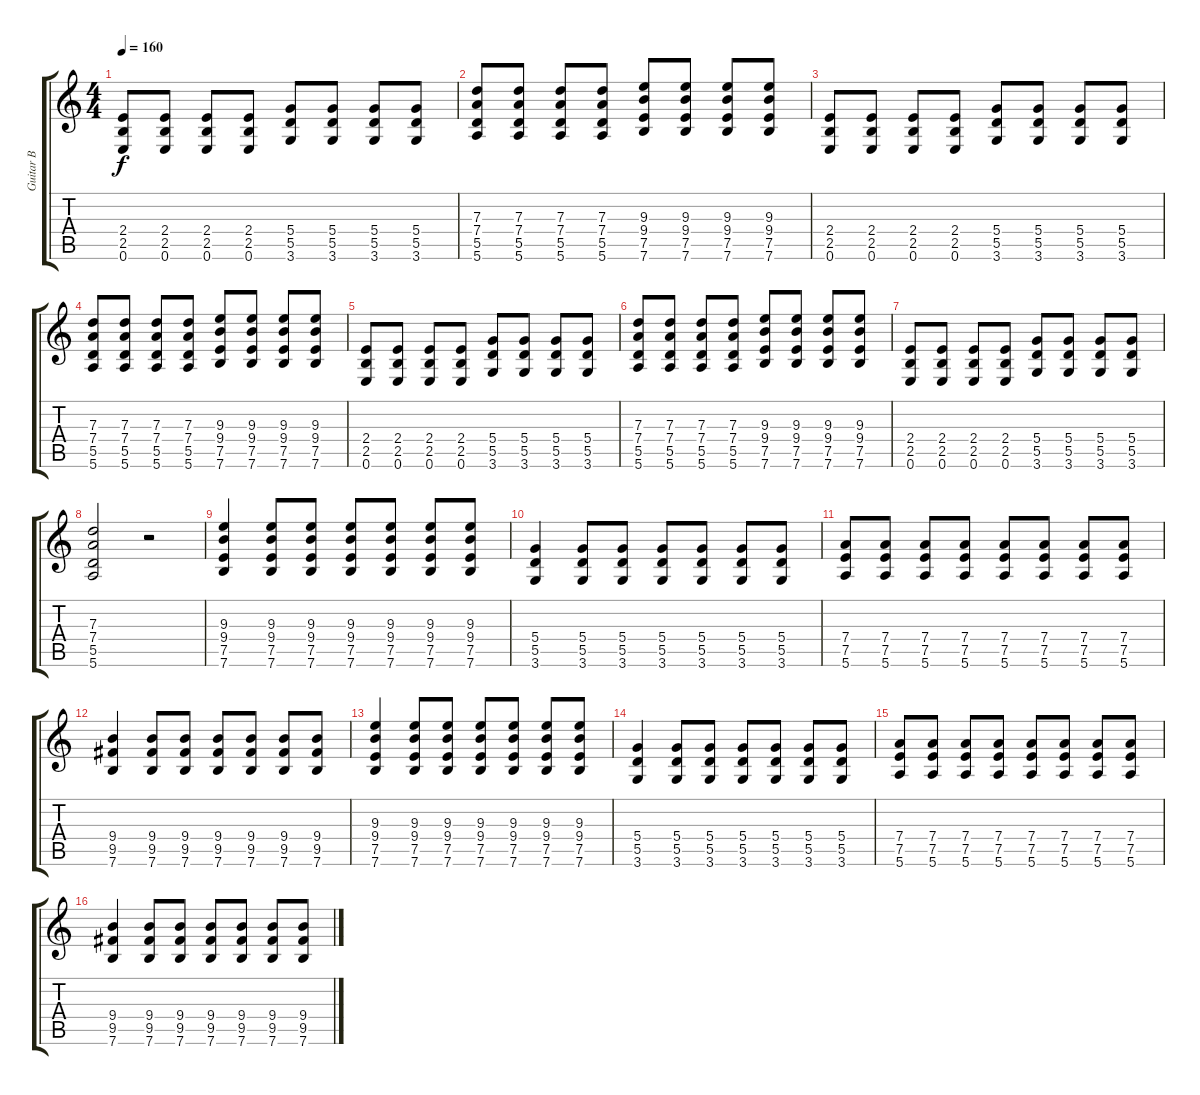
\track ("Guitar B" "Guitar B") {instrument distortionguitar}
\staff {score tabs}
\tuning (E4 B3 G3 D3 A2 E2) {hide}
\ts (4 4)
\tempo 160
\clef g2
\ks c
(2.4 2.5 0.6).8{dy f} (2.4 2.5 0.6).8 (2.4 2.5 0.6).8 (2.4 2.5 0.6).8 (5.4 5.5 3.6).8 (5.4 5.5 3.6).8 (5.4 5.5 3.6).8 (5.4 5.5 3.6).8 |
(7.3 7.4 5.5 5.6).8 (7.3 7.4 5.5 5.6).8 (7.3 7.4 5.5 5.6).8 (7.3 7.4 5.5 5.6).8 (9.3 9.4 7.5 7.6).8 (9.3 9.4 7.5 7.6).8 (9.3 9.4 7.5 7.6).8 (9.3 9.4 7.5 7.6).8 |
(2.4 2.5 0.6).8 (2.4 2.5 0.6).8 (2.4 2.5 0.6).8 (2.4 2.5 0.6).8 (5.4 5.5 3.6).8 (5.4 5.5 3.6).8 (5.4 5.5 3.6).8 (5.4 5.5 3.6).8 |
(7.3 7.4 5.5 5.6).8 (7.3 7.4 5.5 5.6).8 (7.3 7.4 5.5 5.6).8 (7.3 7.4 5.5 5.6).8 (9.3 9.4 7.5 7.6).8 (9.3 9.4 7.5 7.6).8 (9.3 9.4 7.5 7.6).8 (9.3 9.4 7.5 7.6).8 |
(2.4 2.5 0.6).8 (2.4 2.5 0.6).8 (2.4 2.5 0.6).8 (2.4 2.5 0.6).8 (5.4 5.5 3.6).8 (5.4 5.5 3.6).8 (5.4 5.5 3.6).8 (5.4 5.5 3.6).8 |
(7.3 7.4 5.5 5.6).8 (7.3 7.4 5.5 5.6).8 (7.3 7.4 5.5 5.6).8 (7.3 7.4 5.5 5.6).8 (9.3 9.4 7.5 7.6).8 (9.3 9.4 7.5 7.6).8 (9.3 9.4 7.5 7.6).8 (9.3 9.4 7.5 7.6).8 |
(2.4 2.5 0.6).8 (2.4 2.5 0.6).8 (2.4 2.5 0.6).8 (2.4 2.5 0.6).8 (5.4 5.5 3.6).8 (5.4 5.5 3.6).8 (5.4 5.5 3.6).8 (5.4 5.5 3.6).8 |
(7.3 7.4 5.5 5.6).2 r.2 |
(9.3 9.4 7.5 7.6).4 (9.3 9.4 7.5 7.6).8 (9.3 9.4 7.5 7.6).8 (9.3 9.4 7.5 7.6).8 (9.3 9.4 7.5 7.6).8 (9.3 9.4 7.5 7.6).8 (9.3 9.4 7.5 7.6).8 |
(5.4 5.5 3.6).4 (5.4 5.5 3.6).8 (5.4 5.5 3.6).8 (5.4 5.5 3.6).8 (5.4 5.5 3.6).8 (5.4 5.5 3.6).8 (5.4 5.5 3.6).8 |
(7.4 7.5 5.6).8 (7.4 7.5 5.6).8 (7.4 7.5 5.6).8 (7.4 7.5 5.6).8 (7.4 7.5 5.6).8 (7.4 7.5 5.6).8 (7.4 7.5 5.6).8 (7.4 7.5 5.6).8 |
(9.4 9.5 7.6).4 (9.4 9.5 7.6).8 (9.4 9.5 7.6).8 (9.4 9.5 7.6).8 (9.4 9.5 7.6).8 (9.4 9.5 7.6).8 (9.4 9.5 7.6).8 |
(9.3 9.4 7.5 7.6).4 (9.3 9.4 7.5 7.6).8 (9.3 9.4 7.5 7.6).8 (9.3 9.4 7.5 7.6).8 (9.3 9.4 7.5 7.6).8 (9.3 9.4 7.5 7.6).8 (9.3 9.4 7.5 7.6).8 |
(5.4 5.5 3.6).4 (5.4 5.5 3.6).8 (5.4 5.5 3.6).8 (5.4 5.5 3.6).8 (5.4 5.5 3.6).8 (5.4 5.5 3.6).8 (5.4 5.5 3.6).8 |
(7.4 7.5 5.6).8 (7.4 7.5 5.6).8 (7.4 7.5 5.6).8 (7.4 7.5 5.6).8 (7.4 7.5 5.6).8 (7.4 7.5 5.6).8 (7.4 7.5 5.6).8 (7.4 7.5 5.6).8 |
(9.4 9.5 7.6).4 (9.4 9.5 7.6).8 (9.4 9.5 7.6).8 (9.4 9.5 7.6).8 (9.4 9.5 7.6).8 (9.4 9.5 7.6).8 (9.4 9.5 7.6).8
